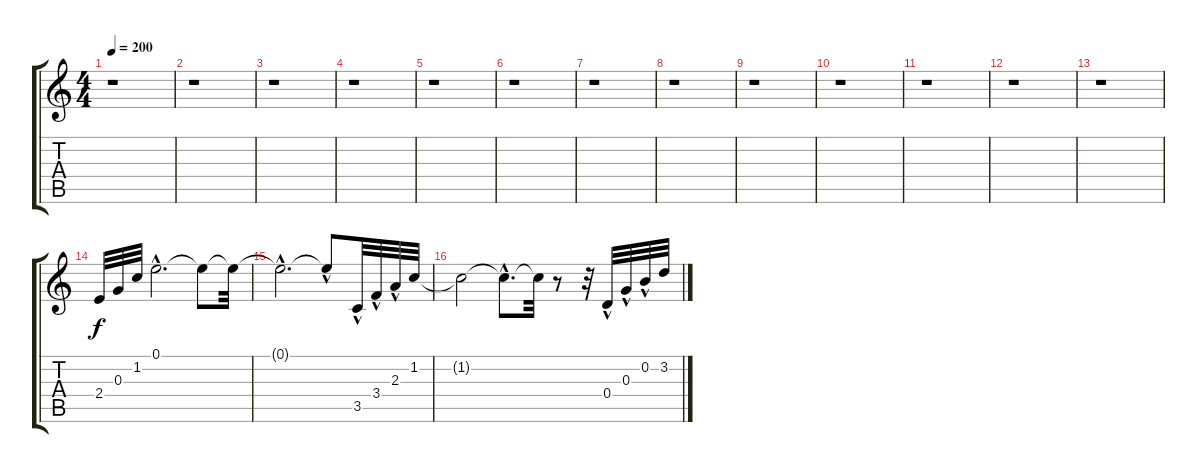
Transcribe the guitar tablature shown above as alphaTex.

\track "" {instrument acousticguitarsteel}
\staff {score tabs}
\tuning (E4 B3 G3 D3 A2 E2) {hide}
\ts (4 4)
\tempo 200
\clef g2
\ks c
r.1{dy f} |
r.1 |
r.1 |
r.1 |
r.1 |
r.1 |
r.1 |
r.1 |
r.1 |
r.1 |
r.1 |
r.1 |
r.1 |
2.4.32 0.3.32 1.2.32 0.1{hac}.2{d} 0.1{t}.8 0.1{t}.32 |
0.1{hac t}.2{d} 0.1{hac t}.8 3.5{hac}.32 3.4{hac}.32 2.3{hac}.32 1.2.32 |
1.2{t}.2 1.2{hac t}.8{d} 1.2{t}.32 r.8 r.32 0.4{hac}.32 0.3{hac}.32 0.2{hac}.32 3.2.32
